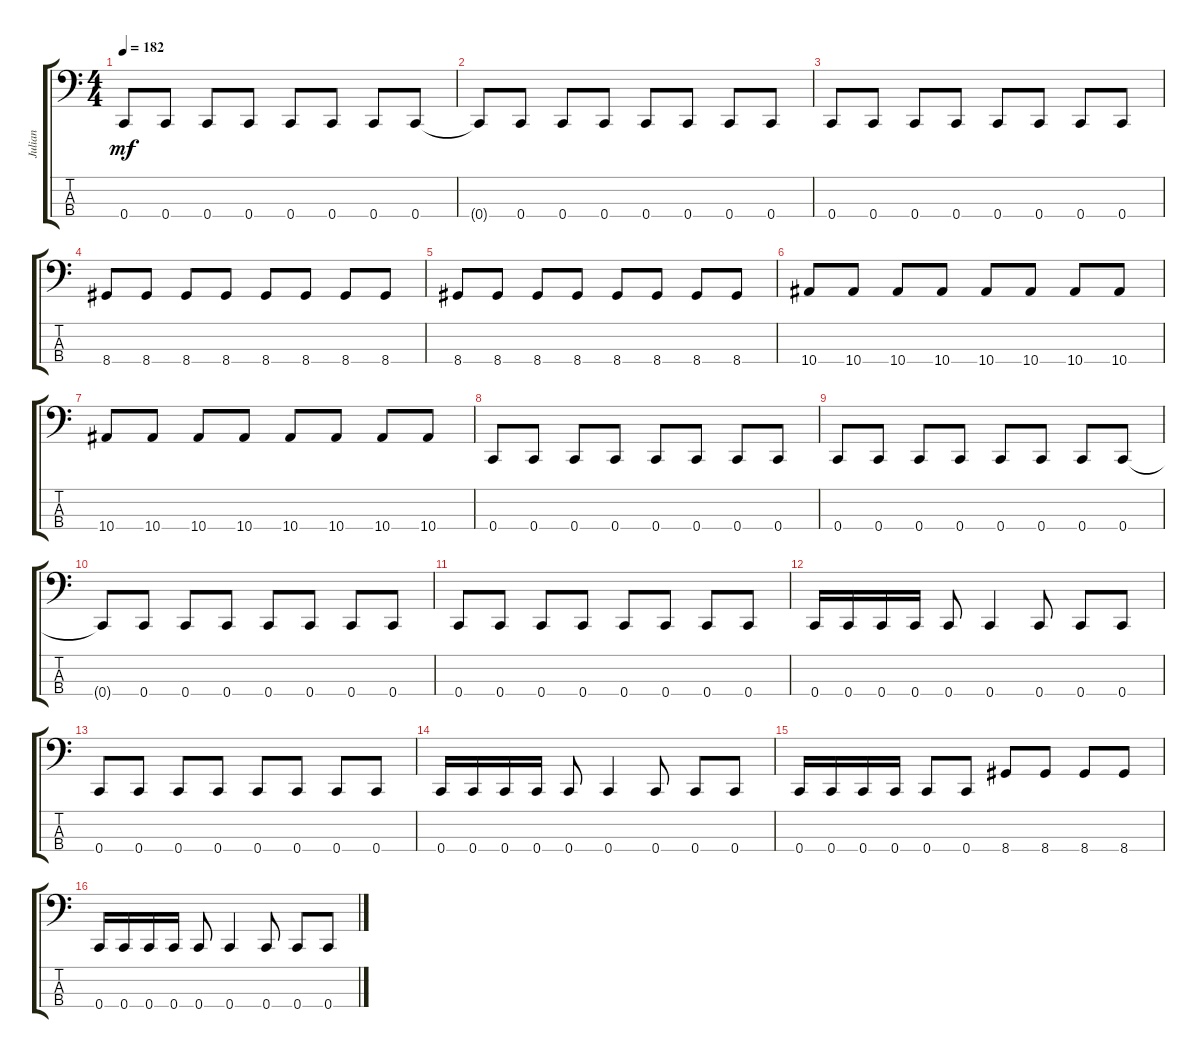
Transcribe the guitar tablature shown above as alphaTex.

\track ("Julian" "Julian") {instrument electricbasspick}
\staff {score tabs}
\tuning (F2 C2 G1 C1) {hide}
\ts (4 4)
\tempo 182
\clef f4
\ks c
0.4.8{dy mf} 0.4.8 0.4.8 0.4.8 0.4.8 0.4.8 0.4.8 0.4.8 |
0.4{t}.8 0.4.8 0.4.8 0.4.8 0.4.8 0.4.8 0.4.8 0.4.8 |
0.4.8 0.4.8 0.4.8 0.4.8 0.4.8 0.4.8 0.4.8 0.4.8 |
8.4.8 8.4.8 8.4.8 8.4.8 8.4.8 8.4.8 8.4.8 8.4.8 |
8.4.8 8.4.8 8.4.8 8.4.8 8.4.8 8.4.8 8.4.8 8.4.8 |
10.4.8 10.4.8 10.4.8 10.4.8 10.4.8 10.4.8 10.4.8 10.4.8 |
10.4.8 10.4.8 10.4.8 10.4.8 10.4.8 10.4.8 10.4.8 10.4.8 |
0.4.8 0.4.8 0.4.8 0.4.8 0.4.8 0.4.8 0.4.8 0.4.8 |
0.4.8 0.4.8 0.4.8 0.4.8 0.4.8 0.4.8 0.4.8 0.4.8 |
0.4{t}.8 0.4.8 0.4.8 0.4.8 0.4.8 0.4.8 0.4.8 0.4.8 |
0.4.8 0.4.8 0.4.8 0.4.8 0.4.8 0.4.8 0.4.8 0.4.8 |
0.4.16 0.4.16 0.4.16 0.4.16 0.4.8 0.4.4 0.4.8 0.4.8 0.4.8 |
0.4.8 0.4.8 0.4.8 0.4.8 0.4.8 0.4.8 0.4.8 0.4.8 |
0.4.16 0.4.16 0.4.16 0.4.16 0.4.8 0.4.4 0.4.8 0.4.8 0.4.8 |
0.4.16 0.4.16 0.4.16 0.4.16 0.4.8 0.4.8 8.4.8 8.4.8 8.4.8 8.4.8 |
0.4.16 0.4.16 0.4.16 0.4.16 0.4.8 0.4.4 0.4.8 0.4.8 0.4.8
